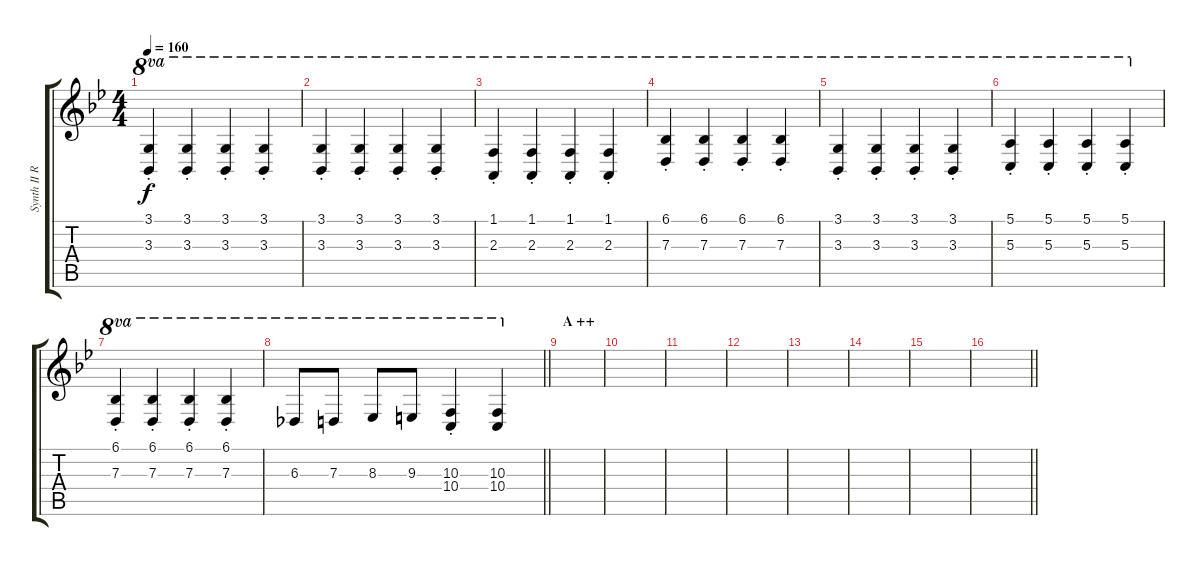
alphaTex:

\track ("Synth II Right (Kotobuki Tsumugi)" "Synth II R") {instrument electricpiano1}
\staff {score tabs}
\tuning (E4 B3 G3 D3 A2 E2) {hide}
\ts (4 4)
\tempo 160
\clef g2
\ks bb
(3.1{st} 3.3{st}).4{ot 8va dy f} (3.1{st} 3.3{st}).4{ot 8va} (3.1{st} 3.3{st}).4{ot 8va} (3.1{st} 3.3{st}).4{ot 8va} |
(3.1{st} 3.3{st}).4{ot 8va} (3.1{st} 3.3{st}).4{ot 8va} (3.1{st} 3.3{st}).4{ot 8va} (3.1{st} 3.3{st}).4{ot 8va} |
(1.1{st} 2.3{st}).4{ot 8va} (1.1{st} 2.3{st}).4{ot 8va} (1.1{st} 2.3{st}).4{ot 8va} (1.1{st} 2.3{st}).4{ot 8va} |
(6.1{st} 7.3{st}).4{ot 8va} (6.1{st} 7.3{st}).4{ot 8va} (6.1{st} 7.3{st}).4{ot 8va} (6.1{st} 7.3{st}).4{ot 8va} |
(3.1{st} 3.3{st}).4{ot 8va} (3.1{st} 3.3{st}).4{ot 8va} (3.1{st} 3.3{st}).4{ot 8va} (3.1{st} 3.3{st}).4{ot 8va} |
(5.1{st} 5.3{st}).4{ot 8va} (5.1{st} 5.3{st}).4{ot 8va} (5.1{st} 5.3{st}).4{ot 8va} (5.1{st} 5.3{st}).4{ot 8va} |
(6.1{st} 7.3{st}).4{ot 8va} (6.1{st} 7.3{st}).4{ot 8va} (6.1{st} 7.3{st}).4{ot 8va} (6.1{st} 7.3{st}).4{ot 8va} |
\barLineRight lightlight
6.3.8{ot 8va} 7.3.8{ot 8va} 8.3.8{ot 8va} 9.3.8{ot 8va} (10.3{st} 10.4{st}).4{ot 8va} (10.3 10.4).4{ot 8va} |
\section ("" "A ++")
|
|
|
|
|
|
|
\barLineRight lightlight
